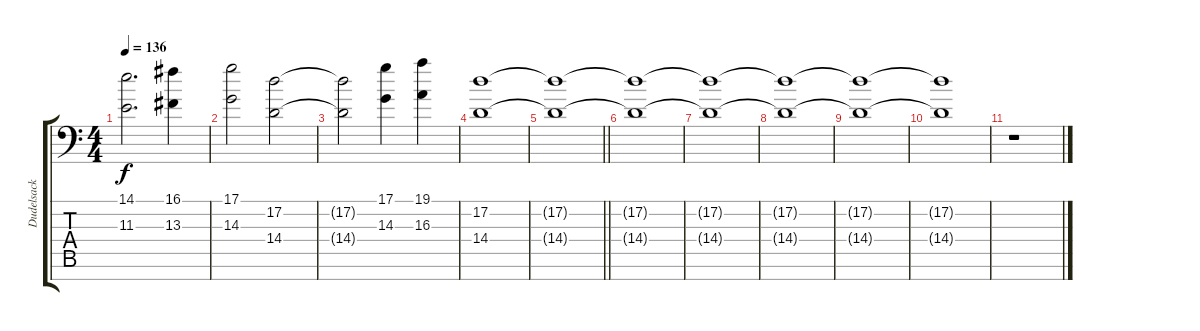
\track ("Dudelsack" "Dudelsack") {instrument fiddle}
\staff {score tabs}
\tuning (D4 A3 F3 C3 G2 D2 A1) {hide}
\ts (4 4)
\tempo 136
\clef f4
\ks c
(14.1{t} 11.3{t}).2{d dy f} (16.1 13.3).4 |
(17.1 14.3).2 (17.2 14.4).2 |
(17.2{t} 14.4{t}).2 (17.1 14.3).4 (19.1 16.3).4 |
(17.2 14.4).1 |
\barLineRight lightlight
(17.2{t} 14.4{t}).1 |
(17.2{t} 14.4{t}).1{volume 0} |
(17.2{t} 14.4{t}).1 |
(17.2{t} 14.4{t}).1 |
(17.2{t} 14.4{t}).1 |
(17.2{t} 14.4{t}).1 |
r.1
